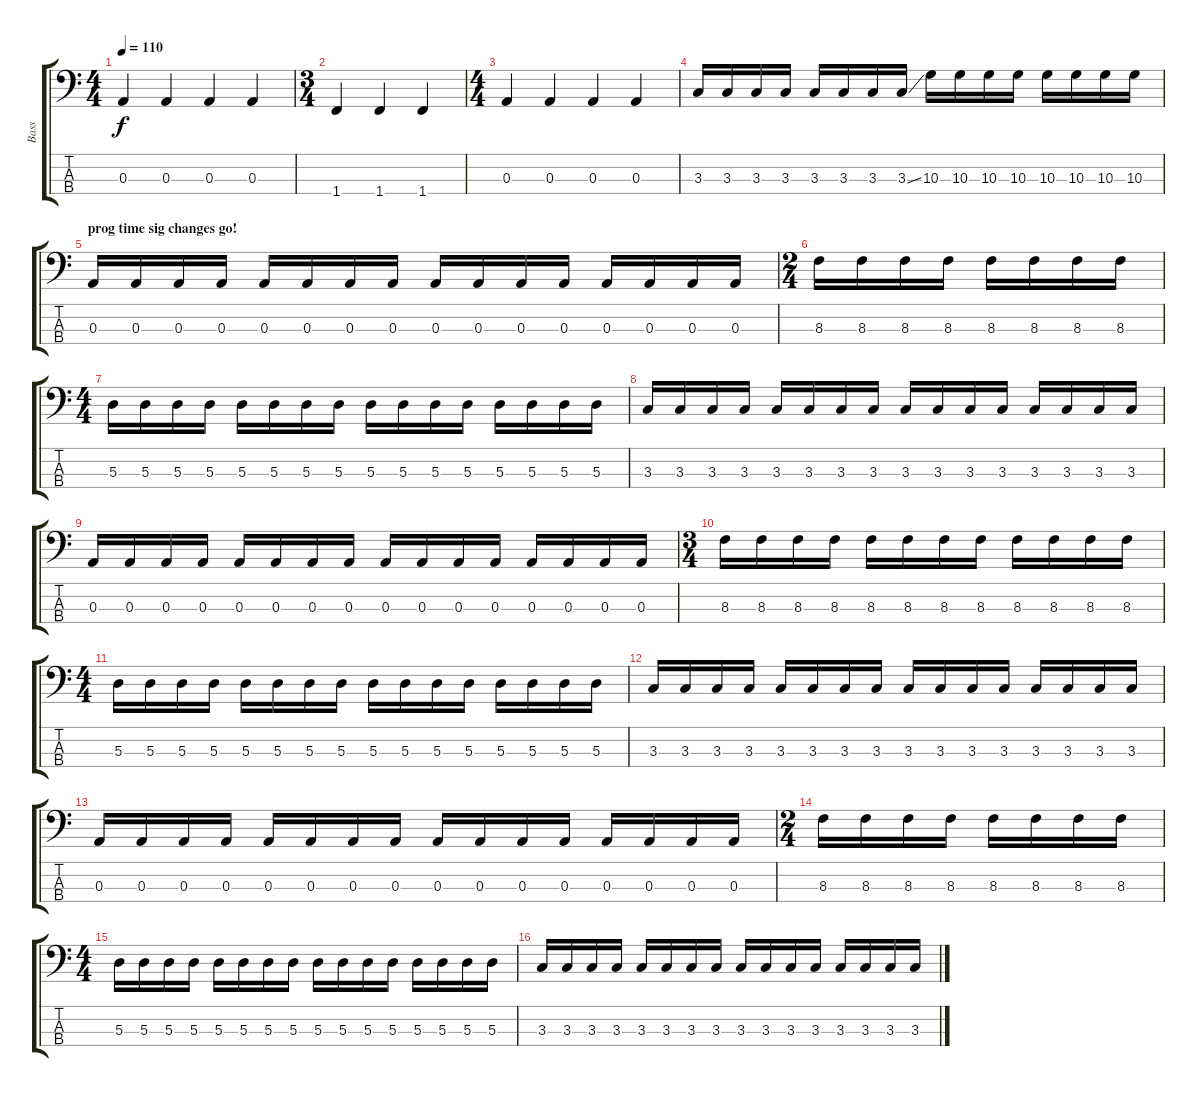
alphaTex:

\track ("Bass" "Bass") {instrument electricbasspick}
\staff {score tabs}
\tuning (G2 D2 A1 E1) {hide}
\ts (4 4)
\tempo 110
\clef f4
\ks c
0.3.4{dy f} 0.3.4 0.3.4 0.3.4 |
\ts (3 4)
1.4.4 1.4.4 1.4.4 |
\ts (4 4)
0.3.4 0.3.4 0.3.4 0.3.4 |
3.3.16 3.3.16 3.3.16 3.3.16 3.3.16 3.3.16 3.3.16 3.3{ss}.16 10.3.16 10.3.16 10.3.16 10.3.16 10.3.16 10.3.16 10.3.16 10.3.16 |
\section ("" "prog time sig changes go!")
0.3.16 0.3.16 0.3.16 0.3.16 0.3.16 0.3.16 0.3.16 0.3.16 0.3.16 0.3.16 0.3.16 0.3.16 0.3.16 0.3.16 0.3.16 0.3.16 |
\ts (2 4)
8.3.16 8.3.16 8.3.16 8.3.16 8.3.16 8.3.16 8.3.16 8.3.16 |
\ts (4 4)
5.3.16 5.3.16 5.3.16 5.3.16 5.3.16 5.3.16 5.3.16 5.3.16 5.3.16 5.3.16 5.3.16 5.3.16 5.3.16 5.3.16 5.3.16 5.3.16 |
3.3.16 3.3.16 3.3.16 3.3.16 3.3.16 3.3.16 3.3.16 3.3.16 3.3.16 3.3.16 3.3.16 3.3.16 3.3.16 3.3.16 3.3.16 3.3.16 |
0.3.16 0.3.16 0.3.16 0.3.16 0.3.16 0.3.16 0.3.16 0.3.16 0.3.16 0.3.16 0.3.16 0.3.16 0.3.16 0.3.16 0.3.16 0.3.16 |
\ts (3 4)
8.3.16 8.3.16 8.3.16 8.3.16 8.3.16 8.3.16 8.3.16 8.3.16 8.3.16 8.3.16 8.3.16 8.3.16 |
\ts (4 4)
5.3.16 5.3.16 5.3.16 5.3.16 5.3.16 5.3.16 5.3.16 5.3.16 5.3.16 5.3.16 5.3.16 5.3.16 5.3.16 5.3.16 5.3.16 5.3.16 |
3.3.16 3.3.16 3.3.16 3.3.16 3.3.16 3.3.16 3.3.16 3.3.16 3.3.16 3.3.16 3.3.16 3.3.16 3.3.16 3.3.16 3.3.16 3.3.16 |
0.3.16 0.3.16 0.3.16 0.3.16 0.3.16 0.3.16 0.3.16 0.3.16 0.3.16 0.3.16 0.3.16 0.3.16 0.3.16 0.3.16 0.3.16 0.3.16 |
\ts (2 4)
8.3.16 8.3.16 8.3.16 8.3.16 8.3.16 8.3.16 8.3.16 8.3.16 |
\ts (4 4)
5.3.16 5.3.16 5.3.16 5.3.16 5.3.16 5.3.16 5.3.16 5.3.16 5.3.16 5.3.16 5.3.16 5.3.16 5.3.16 5.3.16 5.3.16 5.3.16 |
3.3.16 3.3.16 3.3.16 3.3.16 3.3.16 3.3.16 3.3.16 3.3.16 3.3.16 3.3.16 3.3.16 3.3.16 3.3.16 3.3.16 3.3.16 3.3.16
